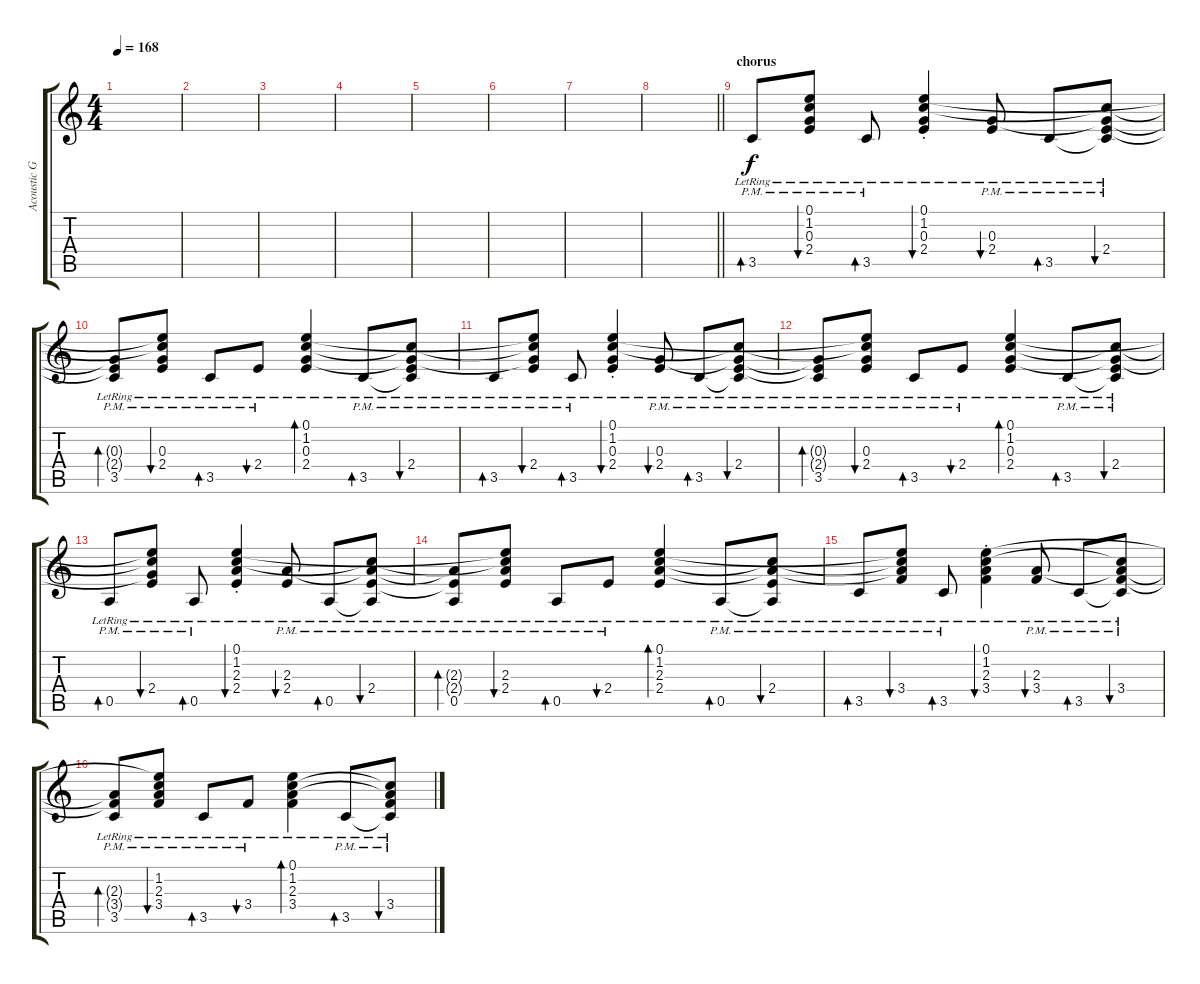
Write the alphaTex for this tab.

\track ("Acoustic Guitar" "Acoustic G") {instrument acousticguitarsteel}
\staff {score tabs}
\tuning (E4 B3 G3 D3 A2 E2) {hide}
\ts (4 4)
\tempo 168
\clef g2
\ks c
|
|
|
|
|
|
|
\barLineRight lightlight
|
\section ("" "chorus")
3.5{pm lr}.8{bd 60} (0.1 1.2 0.3 2.4{pm lr}).8{bu 60} 3.5{pm lr}.8{bd 60} (0.1{st lr} 1.2{st lr} 0.3{st lr} 2.4{st lr}).4{bu 60} (0.3{pm lr} 2.4{pm lr}).8{bu 60} 3.5{pm lr}.8{bd 60} (1.2{t} 0.3{t} 2.4{pm lr} 3.5{t}).8{bu 60} |
(0.3{t} 2.4{t} 3.5{pm lr}).8{bd 60} (0.1{t} 1.2{t} 0.3{pm lr} 2.4{pm lr}).8{bu 60} 3.5{pm lr}.8{bd 60} 2.4{pm lr}.8{bu 60} (0.1{lr} 1.2{lr} 0.3{lr} 2.4{lr}).4{bd 60} 3.5{pm lr}.8{bd 60} (1.2{t} 0.3{t} 2.4{pm lr} 3.5{t}).8{bu 60} |
3.5{pm lr}.8{bd 60} (0.1{t} 1.2{t} 0.3{t} 2.4{pm lr}).8{bu 60} 3.5{pm lr}.8{bd 60} (0.1{st lr} 1.2{st lr} 0.3{st lr} 2.4{st lr}).4{bu 60} (0.3{pm lr} 2.4{pm lr}).8{bu 60} 3.5{pm lr}.8{bd 60} (1.2{t} 0.3{t} 2.4{pm lr} 3.5{t}).8{bu 60} |
(0.3{t} 2.4{t} 3.5{pm lr}).8{bd 60} (0.1{t} 1.2{t} 0.3{pm lr} 2.4{pm lr}).8{bu 60} 3.5{pm lr}.8{bd 60} 2.4{pm lr}.8{bu 60} (0.1{lr} 1.2{lr} 0.3{lr} 2.4{lr}).4{bd 60} 3.5{pm lr}.8{bd 60} (1.2{t} 0.3{t} 2.4{pm lr} 3.5{t}).8{bu 60} |
0.5{pm lr}.8{bd 60} (0.1{t} 1.2{t} 0.3{t} 2.4{pm lr}).8{bu 60} 0.5{pm lr}.8{bd 60} (0.1{st lr} 1.2{st lr} 2.3{st lr} 2.4{st lr}).4{bu 60} (2.3{pm lr} 2.4{pm lr}).8{bu 60} 0.5{pm lr}.8{bd 60} (1.2{t} 2.3{t} 2.4{pm lr} 0.5{t}).8{bu 60} |
(2.3{t} 2.4{t} 0.5{pm lr}).8{bd 60} (0.1{t} 1.2{t} 2.3{pm lr} 2.4{pm lr}).8{bu 60} 0.5{pm lr}.8{bd 60} 2.4{pm lr}.8{bu 60} (0.1{lr} 1.2{lr} 2.3{lr} 2.4{lr}).4{bd 60} 0.5{pm lr}.8{bd 60} (1.2{t} 2.3{t} 2.4{pm lr} 0.5{t}).8{bu 60} |
3.5{pm lr}.8{bd 60} (0.1{t} 1.2{t} 2.3{t} 3.4{pm lr}).8{bu 60} 3.5{pm lr}.8{bd 60} (0.1{st lr} 1.2{st lr} 2.3{st lr} 3.4{st lr}).4{bu 60} (2.3{pm lr} 3.4{pm lr}).8{bu 60} 3.5{pm lr}.8{bd 60} (1.2{t} 2.3{t} 3.4{pm lr} 3.5{t}).8{bu 60} |
(2.3{t} 3.4{t} 3.5{pm lr}).8{bd 60} (0.1{t} 1.2{pm lr} 2.3{pm lr} 3.4{pm lr}).8{bu 60} 3.5{pm lr}.8{bd 60} 3.4{pm lr}.8{bu 60} (0.1{lr} 1.2{lr} 2.3{lr} 3.4{lr}).4{bd 60} 3.5{pm lr}.8{bd 60} (1.2{t} 2.3{t} 3.4{pm lr} 3.5{t}).8{bu 60}
